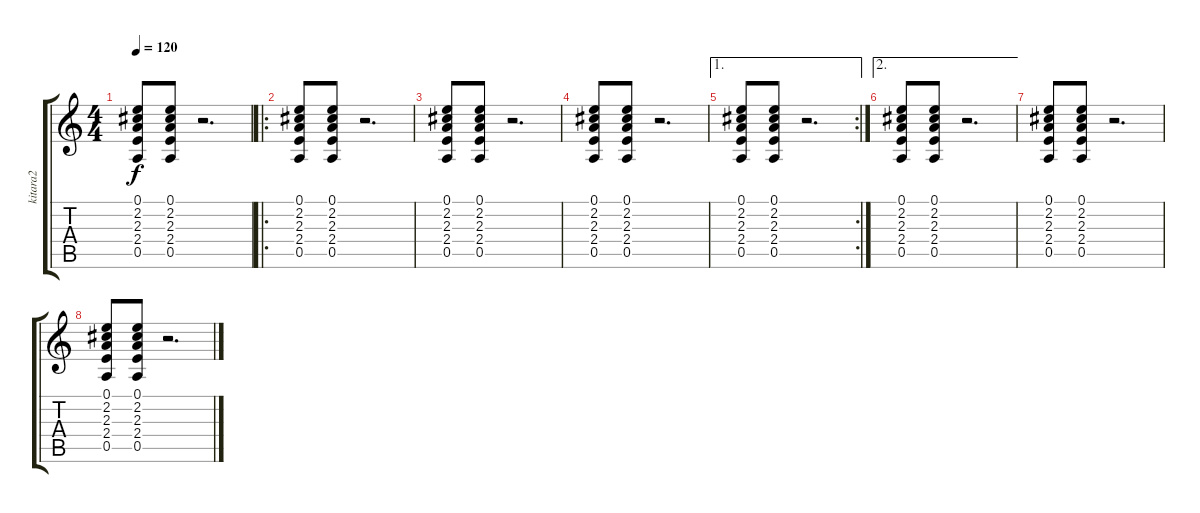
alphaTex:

\track ("kitara2" "kitara2") {instrument distortionguitar}
\staff {score tabs}
\tuning (E4 B3 G3 D3 A2 E2) {hide}
\ts (4 4)
\tempo 120
\clef g2
\ks c
(0.1 2.2 2.3 2.4 0.5).8{dy f} (0.1 2.2 2.3 2.4 0.5).8 r.2{d} |
\ro
(0.1 2.2 2.3 2.4 0.5).8 (0.1 2.2 2.3 2.4 0.5).8 r.2{d} |
(0.1 2.2 2.3 2.4 0.5).8 (0.1 2.2 2.3 2.4 0.5).8 r.2{d} |
(0.1 2.2 2.3 2.4 0.5).8 (0.1 2.2 2.3 2.4 0.5).8 r.2{d} |
\ae 1
\rc 2
(0.1 2.2 2.3 2.4 0.5).8 (0.1 2.2 2.3 2.4 0.5).8 r.2{d} |
\ae 2
(0.1 2.2 2.3 2.4 0.5).8{volume 0} (0.1 2.2 2.3 2.4 0.5).8 r.2{d} |
(0.1 2.2 2.3 2.4 0.5).8 (0.1 2.2 2.3 2.4 0.5).8 r.2{d} |
(0.1 2.2 2.3 2.4 0.5).8 (0.1 2.2 2.3 2.4 0.5).8 r.2{d}
